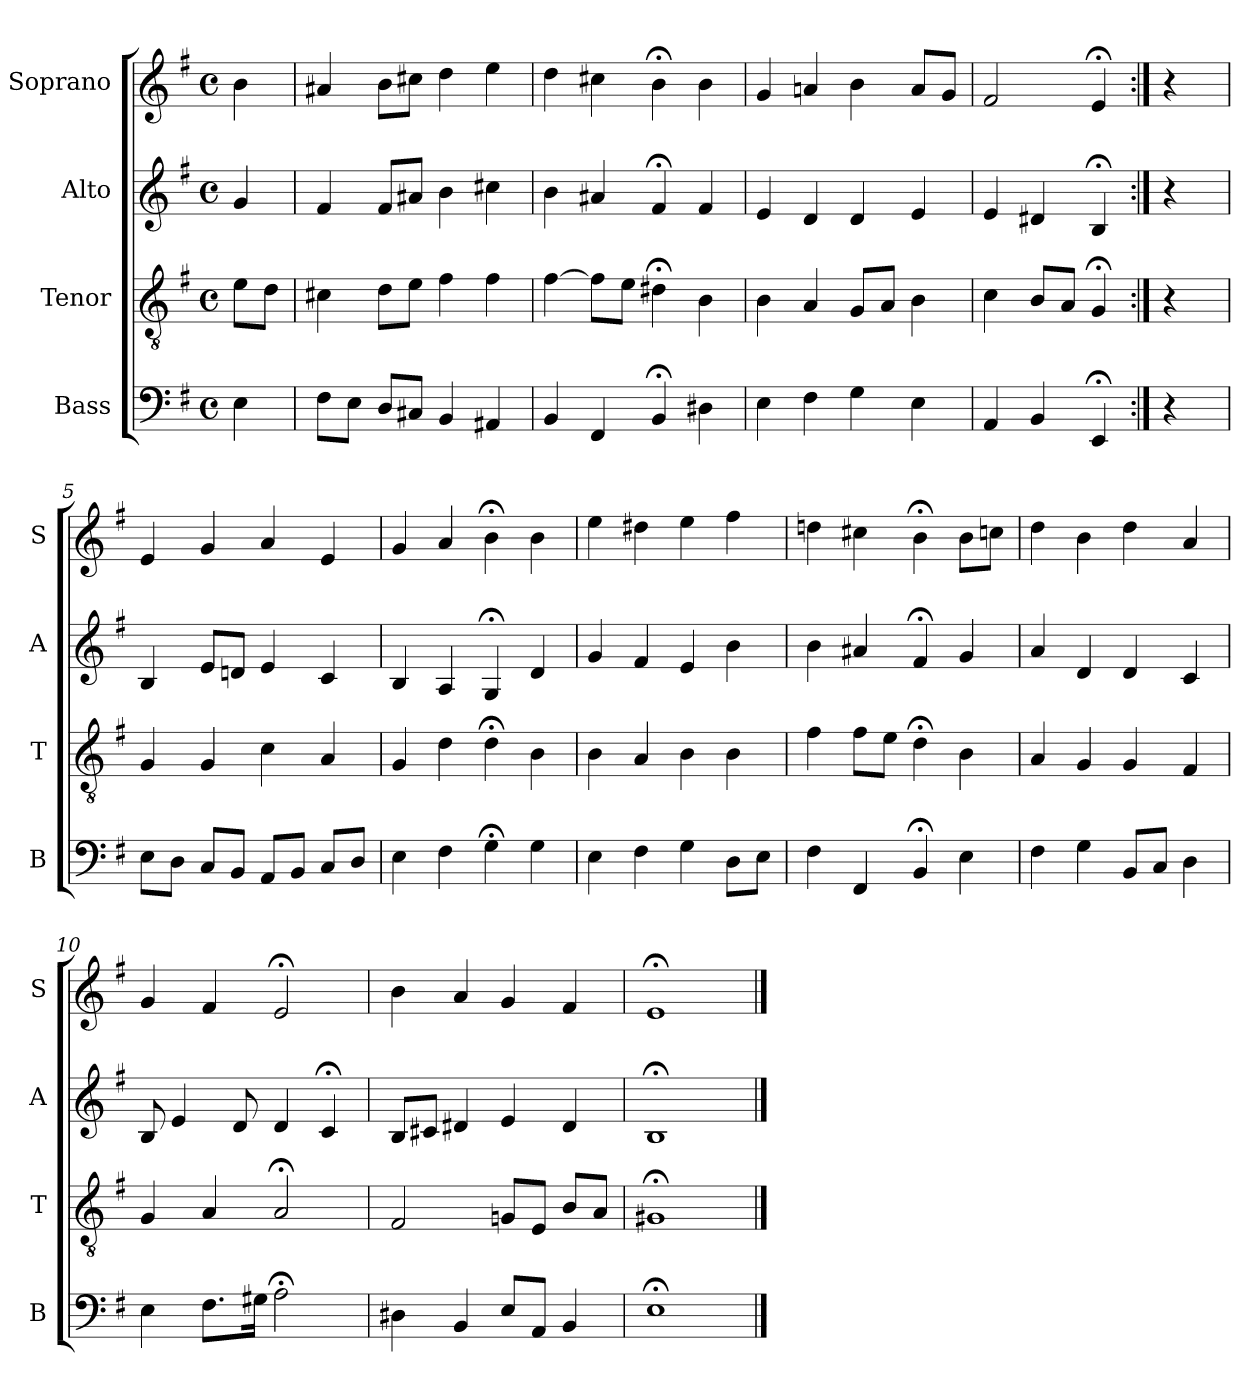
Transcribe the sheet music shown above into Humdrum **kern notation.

**kern	**kern	**kern	**kern
*part4	*part3	*part2	*part1
*staff4	*staff3	*staff2	*staff1
*I"Bass	*I"Tenor	*I"Alto	*I"Soprano
*I'B	*I'T	*I'A	*I'S
*clefF4	*clefGv2	*clefG2	*clefG2
*k[f#]	*k[f#]	*k[f#]	*k[f#]
*e:	*e:	*e:	*e:
*M4/4	*M4/4	*M4/4	*M4/4
*met(c)	*met(c)	*met(c)	*met(c)
*MM100	*MM100	*MM100	*MM100
=	=	=	=
4E	8eL	4g	4b
.	8dJ	.	.
=1	=1	=1	=1
8F#L	4c#X	4f#	4a#X
8EJ	.	.	.
8DL	8dL	8f#L	8bL
8C#XJ	8eJ	8a#XJ	8cc#XJ
4BB	4f#	4b	4dd
4AA#X	4f#	4cc#X	4ee
=2	=2	=2	=2
4BB	[4f#	4b	4dd
4FF#	8f#L]	4a#X	4cc#X
.	8eJ	.	.
4BB;<	4d#X;<	4f#;<	4b;<
4D#X	4B	4f#	4b
=3	=3	=3	=3
4E	4B	4e	4g
4F#	4A	4d	4an
4G	8GL	4d	4b
.	8AJ	.	.
4E	4B	4e	8aL
.	.	.	8gJ
=4	=4	=4	=4
4AA	4c	4e	2f#
4BB	8BL	4d#X	.
.	8AJ	.	.
4EE;<	4G;<	4B;<	4e;<
=:|!	=:|!	=:|!	=:|!
4r	4r	4r	4r
=5	=5	=5	=5
8EL	4G	4B	4e
8DJ	.	.	.
8CL	4G	8eL	4g
8BBJ	.	8dnJ	.
8AAL	4c	4e	4a
8BBJ	.	.	.
8CL	4A	4c	4e
8DJ	.	.	.
=6	=6	=6	=6
4E	4G	4B	4g
4F#	4d	4A	4a
4G;<	4d;<	4G;<	4b;<
4G	4B	4d	4b
=7	=7	=7	=7
4E	4B	4g	4ee
4F#	4A	4f#	4dd#X
4G	4B	4e	4ee
8DL	4B	4b	4ff#
8EJ	.	.	.
=8	=8	=8	=8
4F#	4f#	4b	4ddn
4FF#	8f#L	4a#X	4cc#X
.	8eJ	.	.
4BB;<	4d;<	4f#;<	4b;<
4E	4B	4g	8bL
.	.	.	8ccnJ
=9	=9	=9	=9
4F#	4A	4a	4dd
4G	4G	4d	4b
8BBL	4G	4d	4dd
8CJ	.	.	.
4Di	4F#i	4ci	4ai
=10	=10	=10	=10
4E	4G	8B	4g
.	.	4e	.
8.F#L	4A	.	4f#
.	.	8d	.
16G#XJk	.	.	.
2A;<	2A;<	4d	2e;<
.	.	4c;<	.
=11	=11	=11	=11
4D#X	2F#	8BL	4b
.	.	8c#XJ	.
4BB	.	4d#X	4a
8EL	8GnL	4e	4g
8AAJ	8EJ	.	.
4BB	8BL	4d#	4f#
.	8AJ	.	.
=12	=12	=12	=12
1E;<	1G#X;<	1B;<	1e;<
==	==	==	==
*-	*-	*-	*-
